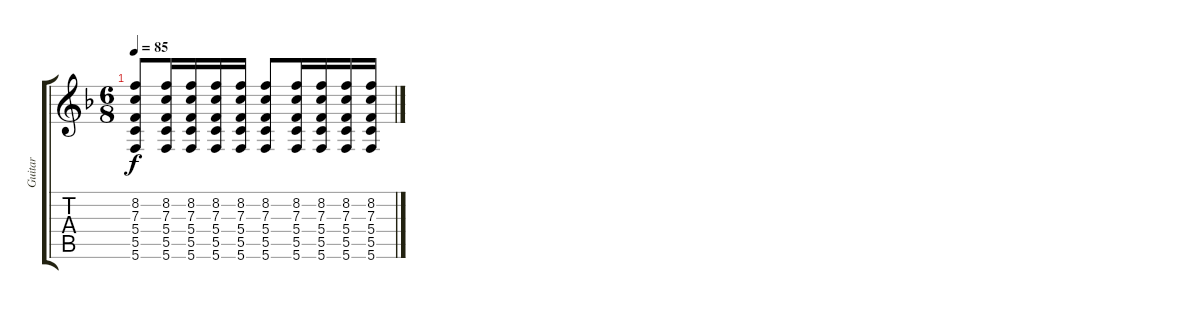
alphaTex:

\track ("Guitar" "Guitar") {instrument acousticguitarsteel}
\staff {score tabs}
\tuning (D4 A3 F3 C3 G2 C2) {hide}
\ts (6 8)
\tempo 85
\clef g2
\ks f
(8.2 7.3 5.4 5.5 5.6).8{dy f} (8.2 7.3 5.4 5.5 5.6).16 (8.2 7.3 5.4 5.5 5.6).16 (8.2 7.3 5.4 5.5 5.6).16 (8.2 7.3 5.4 5.5 5.6).16 (8.2 7.3 5.4 5.5 5.6).8 (8.2 7.3 5.4 5.5 5.6).16 (8.2 7.3 5.4 5.5 5.6).16 (8.2 7.3 5.4 5.5 5.6).16 (8.2 7.3 5.4 5.5 5.6).16
